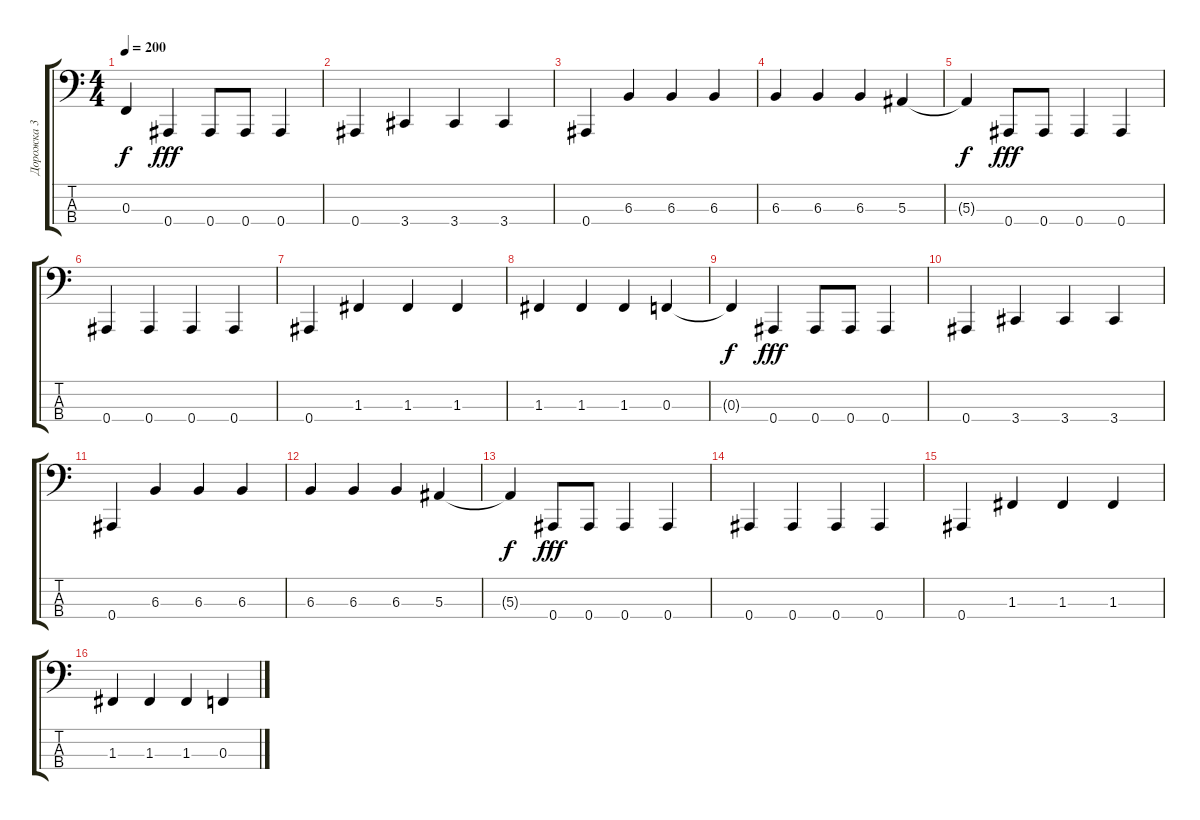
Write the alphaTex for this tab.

\track ("Дорожка 3" "Дорожка 3") {instrument electricbassfinger}
\staff {score tabs}
\tuning (Eb2 Bb1 F1 Bb0) {hide}
\ts (4 4)
\tempo 200
\clef f4
\ks c
0.3{t}.4{dy f} 0.4.4{dy fff} 0.4.8 0.4.8 0.4.4 |
0.4.4 3.4.4 3.4.4 3.4.4 |
0.4.4 6.3.4 6.3.4 6.3.4 |
6.3.4 6.3.4 6.3.4 5.3.4 |
5.3{t}.4{dy f} 0.4.8{dy fff} 0.4.8 0.4.4 0.4.4 |
0.4.4 0.4.4 0.4.4 0.4.4 |
0.4.4 1.3.4 1.3.4 1.3.4 |
1.3.4 1.3.4 1.3.4 0.3.4 |
0.3{t}.4{dy f} 0.4.4{dy fff} 0.4.8 0.4.8 0.4.4 |
0.4.4 3.4.4 3.4.4 3.4.4 |
0.4.4 6.3.4 6.3.4 6.3.4 |
6.3.4 6.3.4 6.3.4 5.3.4 |
5.3{t}.4{dy f} 0.4.8{dy fff} 0.4.8 0.4.4 0.4.4 |
0.4.4 0.4.4 0.4.4 0.4.4 |
0.4.4 1.3.4 1.3.4 1.3.4 |
1.3.4 1.3.4 1.3.4 0.3.4
